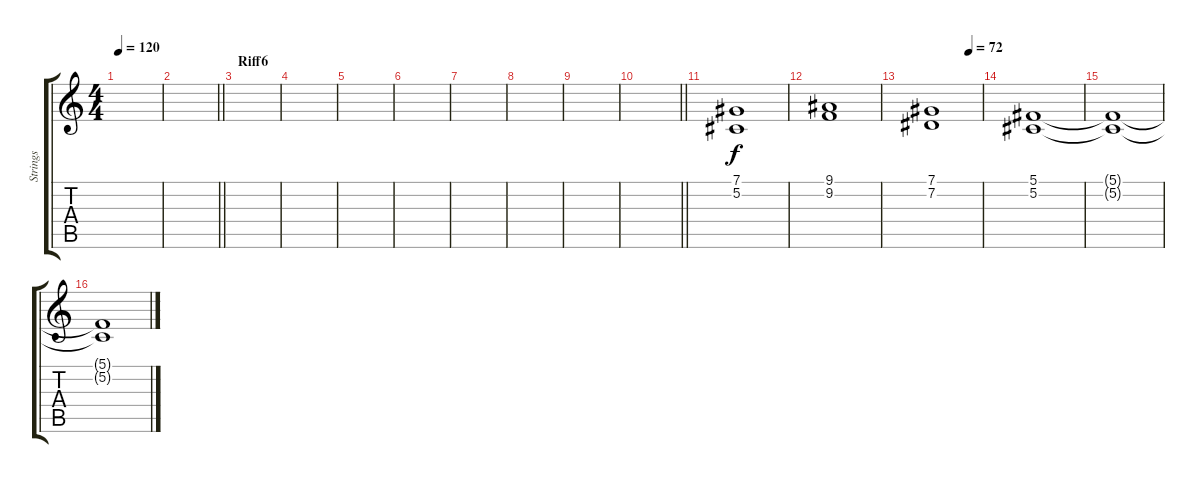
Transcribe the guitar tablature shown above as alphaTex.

\track ("Strings" "Strings") {instrument stringensemble1}
\staff {score tabs}
\tuning (Db4 Ab3 E3 B2 Gb2 Db2) {hide}
\ts (4 4)
\tempo 120
\clef g2
\ks c
|
\barLineRight lightlight
|
\section ("" "Riff6")
|
|
|
|
|
|
|
\barLineRight lightlight
|
(7.1 5.2).1 |
(9.1 9.2).1 |
\tempo (72 0.75)
(7.1 7.2).1 |
(5.1 5.2).1 |
(5.1{t} 5.2{t}).1{volume 1} |
(5.1{t} 5.2{t}).1
